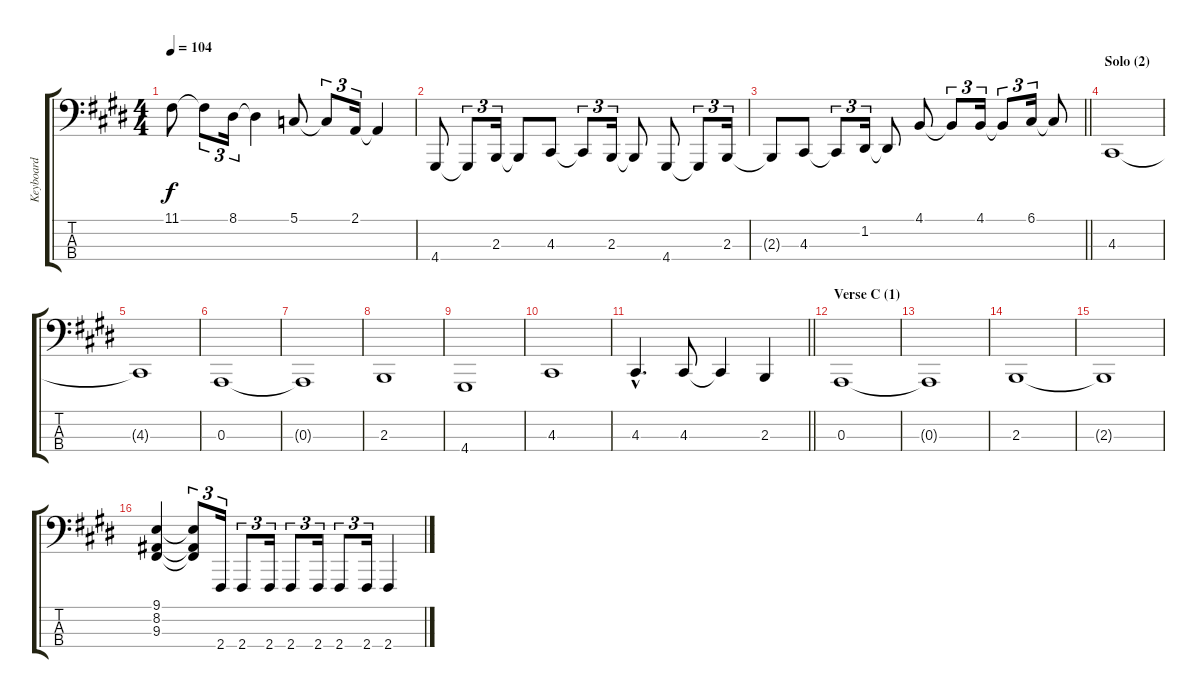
\track ("Keyboard" "Keyboard") {instrument drawbarorgan}
\staff {score tabs}
\tuning (G2 D2 A1 E1) {hide}
\ts (4 4)
\tempo 104
\clef f4
\ks c#minor
11.1.8{dy f} 11.1{t}.8{tu (3 2)} 8.1.16{tu (3 2)} 8.1{t}.4 5.1.8 5.1{t}.8{tu (3 2)} 2.1.16{tu (3 2)} 2.1{t}.4 |
4.4.8 4.4{t}.8{tu (3 2)} 2.3.16{tu (3 2)} 2.3{t}.8 4.3.8 4.3{t}.8{tu (3 2)} 2.3.16{tu (3 2)} 2.3{t}.8 4.4.8 4.4{t}.8{tu (3 2)} 2.3.16{tu (3 2)} |
\barLineRight lightlight
2.3{t}.8 4.3.8 4.3{t}.8{tu (3 2)} 1.2.16{tu (3 2)} 1.2{t}.8 4.1.8 4.1{t}.8{tu (3 2)} 4.1.16{tu (3 2)} 4.1{t}.8{tu (3 2)} 6.1.16{tu (3 2)} 6.1{t}.8 |
\section ("" "Solo (2)")
4.3.1{instrument pad3polysynth} |
4.3{t}.1 |
0.3.1 |
0.3{t}.1 |
2.3.1 |
4.4.1 |
4.3.1 |
\barLineRight lightlight
4.3{hac}.4{d} 4.3.8 4.3{t}.4 2.3.4 |
\section ("" "Verse C (1)")
0.3.1{instrument brightacousticpiano} |
0.3{t}.1 |
2.3.1 |
2.3{t}.1 |
(9.1 8.2 9.3).4 (9.1{t} 8.2{t} 9.3{t}).8{tu (3 2)} 2.4.16{tu (3 2)} 2.4.8{tu (3 2)} 2.4.16{tu (3 2)} 2.4.8{tu (3 2)} 2.4.16{tu (3 2)} 2.4.8{tu (3 2)} 2.4.16{tu (3 2)} 2.4.4
